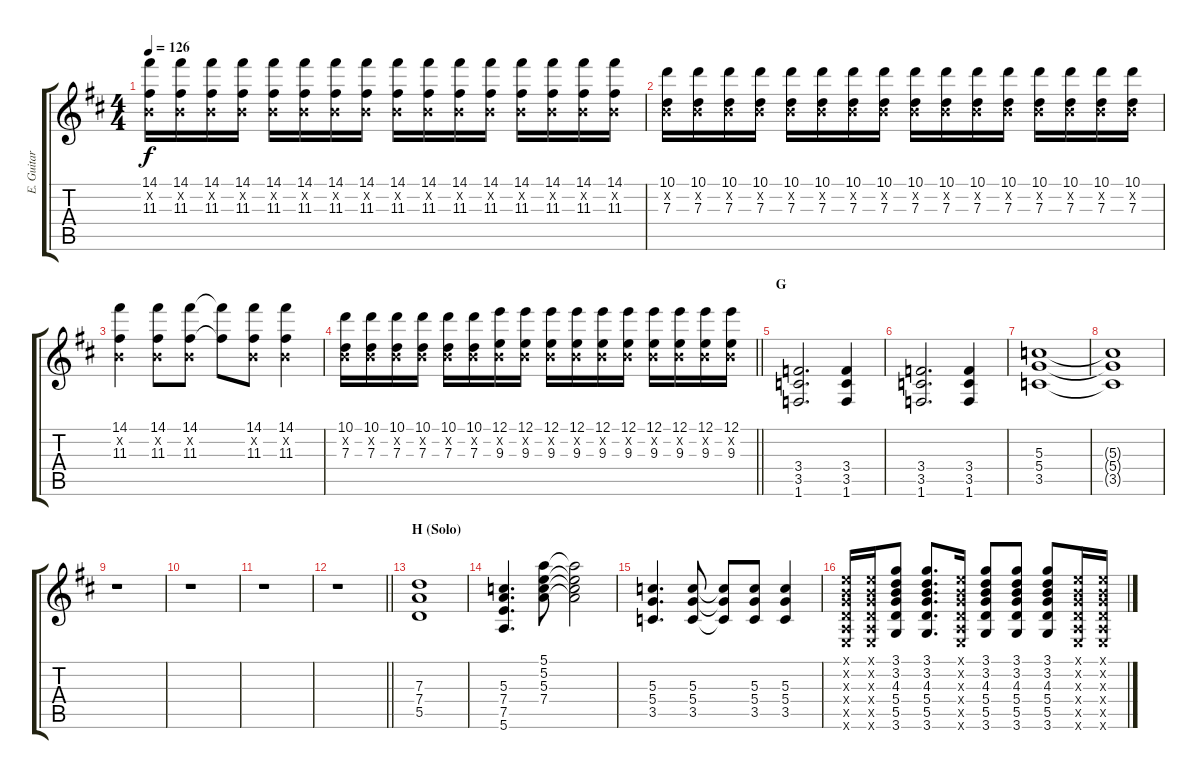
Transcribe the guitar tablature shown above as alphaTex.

\track ("E. Guitar II" "E. Guitar ") {instrument overdrivenguitar}
\staff {score tabs}
\tuning (E4 B3 G3 D3 A2 E2) {hide}
\ts (4 4)
\tempo 126
\clef g2
\ks d
(14.1 0.2{x} 11.3).16{dy f} (14.1 0.2{x} 11.3).16 (14.1 0.2{x} 11.3).16 (14.1 0.2{x} 11.3).16 (14.1 0.2{x} 11.3).16 (14.1 0.2{x} 11.3).16 (14.1 0.2{x} 11.3).16 (14.1 0.2{x} 11.3).16 (14.1 0.2{x} 11.3).16 (14.1 0.2{x} 11.3).16 (14.1 0.2{x} 11.3).16 (14.1 0.2{x} 11.3).16 (14.1 0.2{x} 11.3).16 (14.1 0.2{x} 11.3).16 (14.1 0.2{x} 11.3).16 (14.1 0.2{x} 11.3).16 |
(10.1 0.2{x} 7.3).16 (10.1 0.2{x} 7.3).16 (10.1 0.2{x} 7.3).16 (10.1 0.2{x} 7.3).16 (10.1 0.2{x} 7.3).16 (10.1 0.2{x} 7.3).16 (10.1 0.2{x} 7.3).16 (10.1 0.2{x} 7.3).16 (10.1 0.2{x} 7.3).16 (10.1 0.2{x} 7.3).16 (10.1 0.2{x} 7.3).16 (10.1 0.2{x} 7.3).16 (10.1 0.2{x} 7.3).16 (10.1 0.2{x} 7.3).16 (10.1 0.2{x} 7.3).16 (10.1 0.2{x} 7.3).16 |
(14.1 0.2{x} 11.3).4 (14.1 0.2{x} 11.3).8 (14.1 0.2{x} 11.3).8 (14.1{t} 11.3{t}).8 (14.1 0.2{x} 11.3).8 (14.1 0.2{x} 11.3).4 |
\barLineRight lightlight
(10.1 0.2{x} 7.3).16 (10.1 0.2{x} 7.3).16 (10.1 0.2{x} 7.3).16 (10.1 0.2{x} 7.3).16 (10.1 0.2{x} 7.3).16 (10.1 0.2{x} 7.3).16 (12.1 0.2{x} 9.3).16 (12.1 0.2{x} 9.3).16 (12.1 0.2{x} 9.3).16 (12.1 0.2{x} 9.3).16 (12.1 0.2{x} 9.3).16 (12.1 0.2{x} 9.3).16 (12.1 0.2{x} 9.3).16 (12.1 0.2{x} 9.3).16 (12.1 0.2{x} 9.3).16 (12.1 0.2{x} 9.3).16 |
\section ("" "G")
(3.4 3.5 1.6).2{d} (3.4 3.5 1.6).4 |
(3.4 3.5 1.6).2{d} (3.4 3.5 1.6).4 |
(5.3 5.4 3.5).1 |
(5.3{t} 5.4{t} 3.5{t}).1 |
r.1 |
r.1 |
r.1 |
\barLineRight lightlight
r.1 |
\section ("" "H (Solo)")
(7.3 7.4 5.5).1 |
(5.3 7.4 7.5 5.6).4{d} (5.1 5.2 5.3 7.4).8 (5.1{t} 5.2{t} 5.3{t} 7.4{t}).2 |
(5.3 5.4 3.5).4{d} (5.3 5.4 3.5).8 (5.3{t} 5.4{t} 3.5{t}).8 (5.3 5.4 3.5).8 (5.3 5.4 3.5).4 |
(0.1{x} 0.2{x} 0.3{x} 0.4{x} 0.5{x} 0.6{x}).16 (0.1{x} 0.2{x} 0.3{x} 0.4{x} 0.5{x} 0.6{x}).16 (3.1 3.2 4.3 5.4 5.5 3.6).8 (3.1 3.2 4.3 5.4 5.5 3.6).8{d} (0.1{x} 0.2{x} 0.3{x} 0.4{x} 0.5{x} 0.6{x}).16 (3.1 3.2 4.3 5.4 5.5 3.6).8 (3.1 3.2 4.3 5.4 5.5 3.6).8 (3.1 3.2 4.3 5.4 5.5 3.6).8 (0.1{x} 0.2{x} 0.3{x} 0.4{x} 0.5{x} 0.6{x}).16 (0.1{x} 0.2{x} 0.3{x} 0.4{x} 0.5{x} 0.6{x}).16
